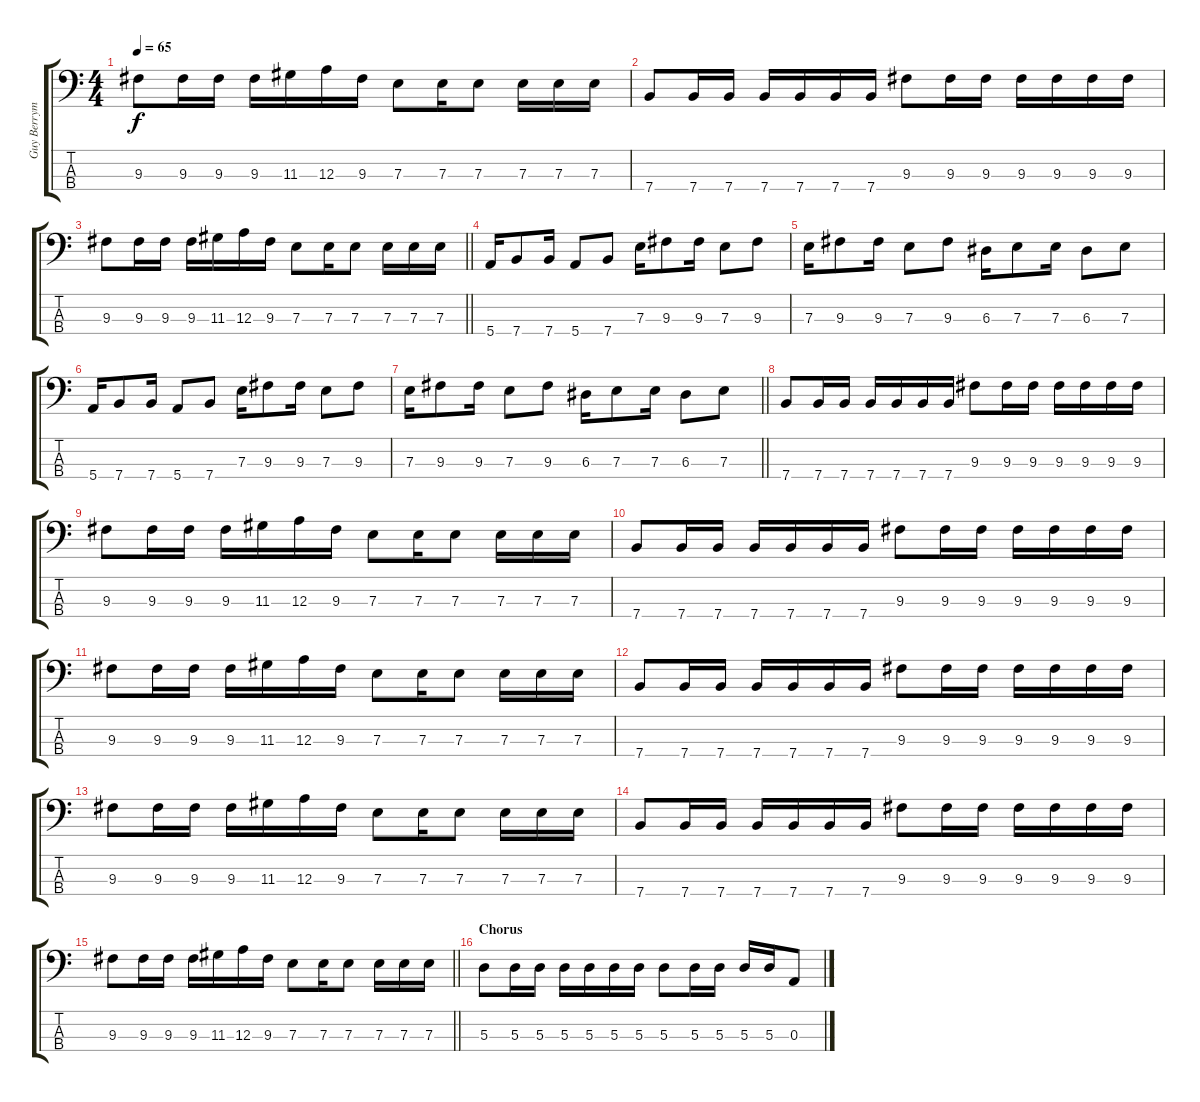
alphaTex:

\track ("Guy Berryman-Bass Guitar" "Guy Berrym") {instrument electricbassfinger}
\staff {score tabs}
\tuning (G2 D2 A1 E1) {hide}
\ts (4 4)
\tempo 65
\clef f4
\ks c
9.3.8{dy f} 9.3.16 9.3.16 9.3.16 11.3.16 12.3.16 9.3.16 7.3.8 7.3.16 7.3.8 7.3.16 7.3.16 7.3.16 |
7.4.8 7.4.16 7.4.16 7.4.16 7.4.16 7.4.16 7.4.16 9.3.8 9.3.16 9.3.16 9.3.16 9.3.16 9.3.16 9.3.16 |
\barLineRight lightlight
9.3.8 9.3.16 9.3.16 9.3.16 11.3.16 12.3.16 9.3.16 7.3.8 7.3.16 7.3.8 7.3.16 7.3.16 7.3.16 |
5.4.16 7.4.8 7.4.16 5.4.8 7.4.8 7.3.16 9.3.8 9.3.16 7.3.8 9.3.8 |
7.3.16 9.3.8 9.3.16 7.3.8 9.3.8 6.3.16 7.3.8 7.3.16 6.3.8 7.3.8 |
5.4.16 7.4.8 7.4.16 5.4.8 7.4.8 7.3.16 9.3.8 9.3.16 7.3.8 9.3.8 |
\barLineRight lightlight
7.3.16 9.3.8 9.3.16 7.3.8 9.3.8 6.3.16 7.3.8 7.3.16 6.3.8 7.3.8 |
7.4.8 7.4.16 7.4.16 7.4.16 7.4.16 7.4.16 7.4.16 9.3.8 9.3.16 9.3.16 9.3.16 9.3.16 9.3.16 9.3.16 |
9.3.8 9.3.16 9.3.16 9.3.16 11.3.16 12.3.16 9.3.16 7.3.8 7.3.16 7.3.8 7.3.16 7.3.16 7.3.16 |
7.4.8 7.4.16 7.4.16 7.4.16 7.4.16 7.4.16 7.4.16 9.3.8 9.3.16 9.3.16 9.3.16 9.3.16 9.3.16 9.3.16 |
9.3.8 9.3.16 9.3.16 9.3.16 11.3.16 12.3.16 9.3.16 7.3.8 7.3.16 7.3.8 7.3.16 7.3.16 7.3.16 |
7.4.8 7.4.16 7.4.16 7.4.16 7.4.16 7.4.16 7.4.16 9.3.8 9.3.16 9.3.16 9.3.16 9.3.16 9.3.16 9.3.16 |
9.3.8 9.3.16 9.3.16 9.3.16 11.3.16 12.3.16 9.3.16 7.3.8 7.3.16 7.3.8 7.3.16 7.3.16 7.3.16 |
7.4.8 7.4.16 7.4.16 7.4.16 7.4.16 7.4.16 7.4.16 9.3.8 9.3.16 9.3.16 9.3.16 9.3.16 9.3.16 9.3.16 |
\barLineRight lightlight
9.3.8 9.3.16 9.3.16 9.3.16 11.3.16 12.3.16 9.3.16 7.3.8 7.3.16 7.3.8 7.3.16 7.3.16 7.3.16 |
\section ("" "Chorus")
5.3.8 5.3.16 5.3.16 5.3.16 5.3.16 5.3.16 5.3.16 5.3.8 5.3.16 5.3.16 5.3.16 5.3.16 0.3.8
